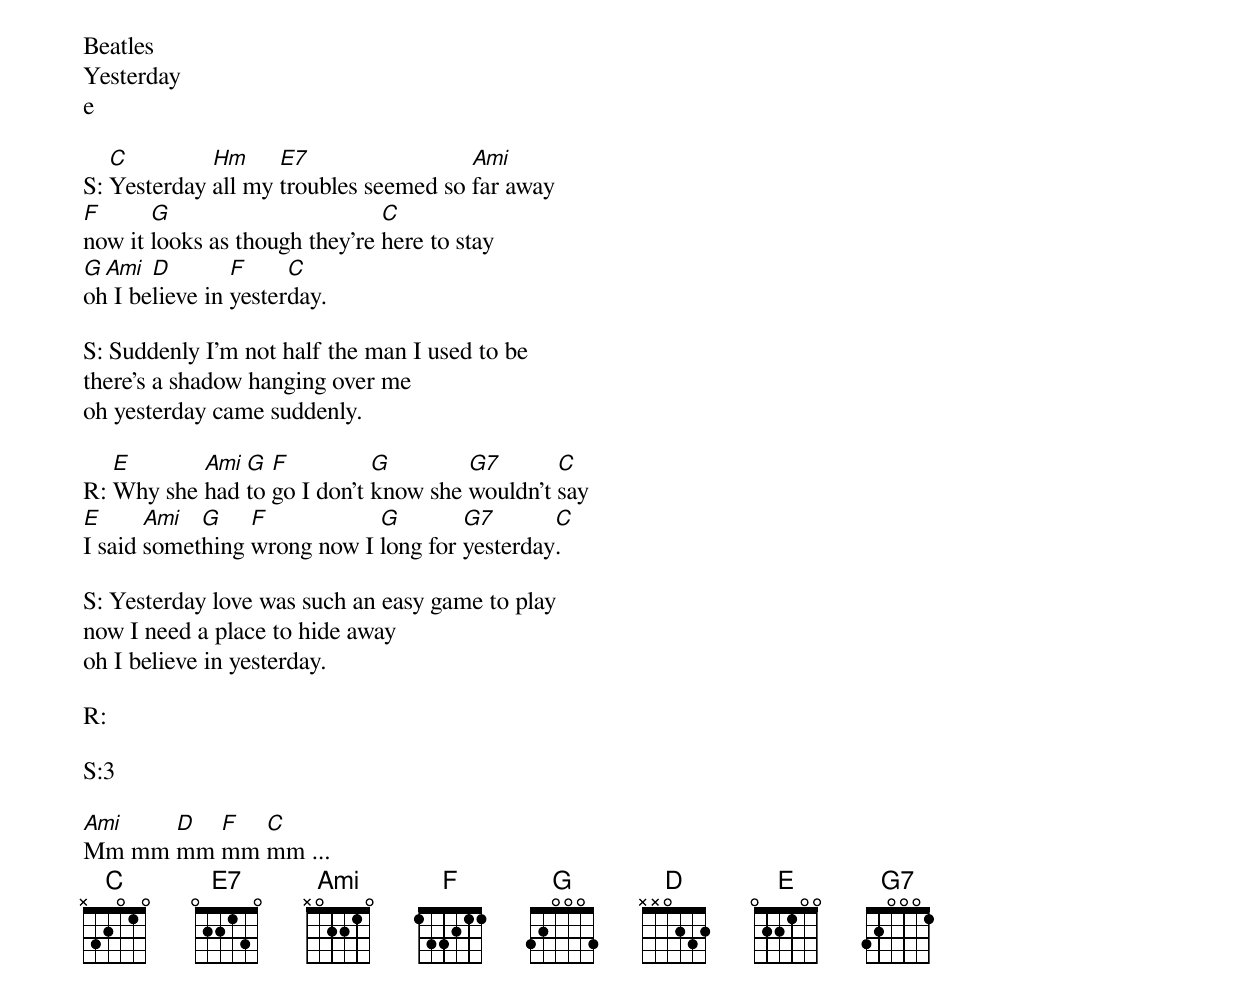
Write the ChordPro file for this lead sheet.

Beatles
Yesterday
e

S: [C]Yesterday [Hm]all my [E7]troubles seemed so [Ami]far away
[F]now it [G]looks as though they're [C]here to stay
[G Ami]oh I be[D]lieve in [F]yester[C]day.

S: Suddenly I'm not half the man I used to be
there's a shadow hanging over me
oh yesterday came suddenly.

R: [E]Why she [Ami]had [G]to [F]go I don't [G]know she [G7]wouldn't [C]say
[E]I said [Ami]somet[G]hing [F]wrong now I [G]long for [G7]yesterday[C].

S: Yesterday love was such an easy game to play
now I need a place to hide away
oh I believe in yesterday.

R:

S:3

[Ami]Mm mm [D]mm [F]mm [C]mm ...
